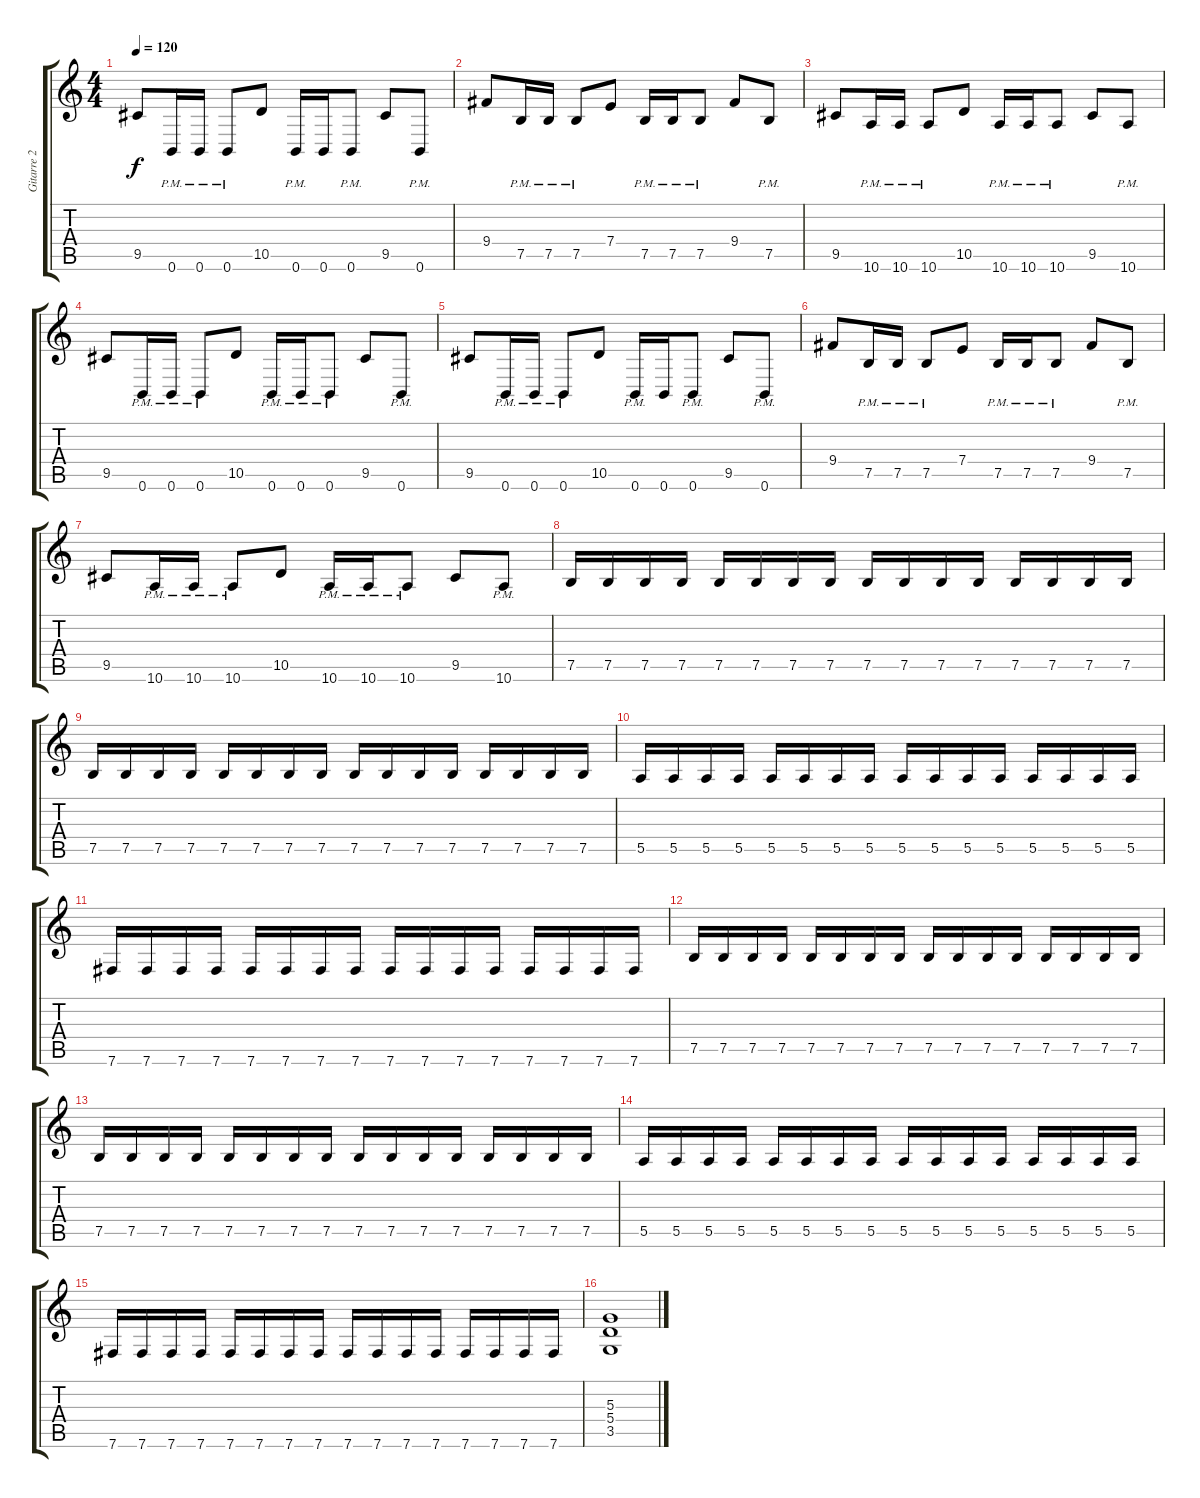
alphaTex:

\track ("Gitarre 2" "Gitarre 2") {instrument distortionguitar}
\staff {score tabs}
\tuning (B3 Gb3 D3 A2 E2 B1) {hide}
\ts (4 4)
\tempo 120
\clef g2
\ks c
9.5.8{dy f} 0.6{pm}.16 0.6{pm}.16 0.6{pm}.8 10.5.8 0.6{pm}.16 0.6.16 0.6{pm}.8 9.5.8 0.6{pm}.8 |
9.4.8 7.5{pm}.16 7.5{pm}.16 7.5{pm}.8 7.4.8 7.5{pm}.16 7.5{pm}.16 7.5{pm}.8 9.4.8 7.5{pm}.8 |
9.5.8 10.6{pm}.16 10.6{pm}.16 10.6{pm}.8 10.5.8 10.6{pm}.16 10.6{pm}.16 10.6{pm}.8 9.5.8 10.6{pm}.8 |
9.5.8 0.6{pm}.16 0.6{pm}.16 0.6{pm}.8 10.5.8 0.6{pm}.16 0.6{pm}.16 0.6{pm}.8 9.5.8 0.6{pm}.8 |
9.5.8 0.6{pm}.16 0.6{pm}.16 0.6{pm}.8 10.5.8 0.6{pm}.16 0.6.16 0.6{pm}.8 9.5.8 0.6{pm}.8 |
9.4.8 7.5{pm}.16 7.5{pm}.16 7.5{pm}.8 7.4.8 7.5{pm}.16 7.5{pm}.16 7.5{pm}.8 9.4.8 7.5{pm}.8 |
9.5.8 10.6{pm}.16 10.6{pm}.16 10.6{pm}.8 10.5.8 10.6{pm}.16 10.6{pm}.16 10.6{pm}.8 9.5.8 10.6{pm}.8 |
7.5.16 7.5.16 7.5.16 7.5.16 7.5.16 7.5.16 7.5.16 7.5.16 7.5.16 7.5.16 7.5.16 7.5.16 7.5.16 7.5.16 7.5.16 7.5.16 |
7.5.16 7.5.16 7.5.16 7.5.16 7.5.16 7.5.16 7.5.16 7.5.16 7.5.16 7.5.16 7.5.16 7.5.16 7.5.16 7.5.16 7.5.16 7.5.16 |
5.5.16 5.5.16 5.5.16 5.5.16 5.5.16 5.5.16 5.5.16 5.5.16 5.5.16 5.5.16 5.5.16 5.5.16 5.5.16 5.5.16 5.5.16 5.5.16 |
7.6.16 7.6.16 7.6.16 7.6.16 7.6.16 7.6.16 7.6.16 7.6.16 7.6.16 7.6.16 7.6.16 7.6.16 7.6.16 7.6.16 7.6.16 7.6.16 |
7.5.16 7.5.16 7.5.16 7.5.16 7.5.16 7.5.16 7.5.16 7.5.16 7.5.16 7.5.16 7.5.16 7.5.16 7.5.16 7.5.16 7.5.16 7.5.16 |
7.5.16 7.5.16 7.5.16 7.5.16 7.5.16 7.5.16 7.5.16 7.5.16 7.5.16 7.5.16 7.5.16 7.5.16 7.5.16 7.5.16 7.5.16 7.5.16 |
5.5.16 5.5.16 5.5.16 5.5.16 5.5.16 5.5.16 5.5.16 5.5.16 5.5.16 5.5.16 5.5.16 5.5.16 5.5.16 5.5.16 5.5.16 5.5.16 |
7.6.16 7.6.16 7.6.16 7.6.16 7.6.16 7.6.16 7.6.16 7.6.16 7.6.16 7.6.16 7.6.16 7.6.16 7.6.16 7.6.16 7.6.16 7.6.16 |
(5.3 5.4 3.5).1
